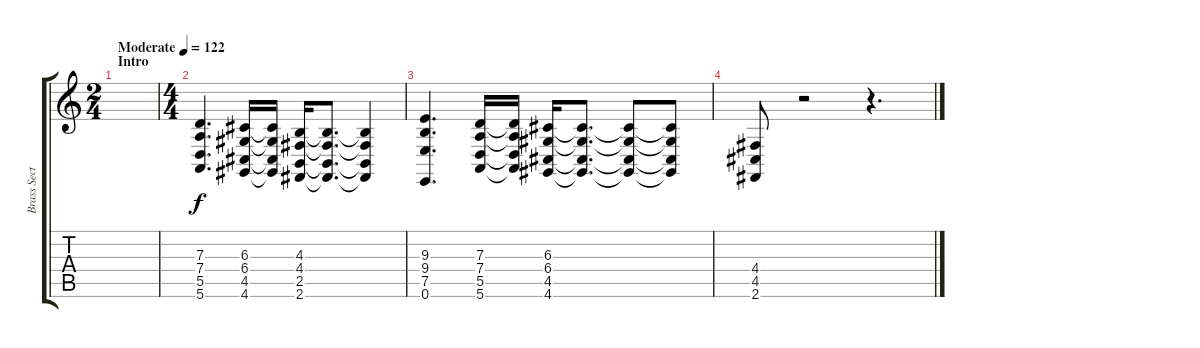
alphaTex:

\track ("Brass Section" "Brass Sect") {instrument brasssection bank 255}
\staff {score tabs}
\tuning (E4 B3 G3 D3 A2 E2) {hide}
\ts (2 4)
\section ("" "Intro")
\tempo (122 "Moderate")
\clef g2
\ks c
|
\ts (4 4)
(7.3 7.4 5.5 5.6).4{d} (6.3 6.4 4.5 4.6).16 (6.3{t} 6.4{t} 4.5{t} 4.6{t}).16 (4.3 4.4 2.5 2.6).16 (4.3{t} 4.4{t} 2.5{t} 2.6{t}).8{d} (4.3{t} 4.4{t} 2.5{t} 2.6{t}).4 |
(9.3 9.4 7.5 0.6).4{d} (7.3 7.4 5.5 5.6).16 (7.3{t} 7.4{t} 5.5{t} 5.6{t}).16 (6.3 6.4 4.5 4.6).16 (6.3{t} 6.4{t} 4.5{t} 4.6{t}).8{d} (6.3{t} 6.4{t} 4.5{t} 4.6{t}).8 (6.3{t} 6.4{t} 4.5{t} 4.6{t}).8 |
(4.4 4.5 2.6).8 r.2 r.4{d}
